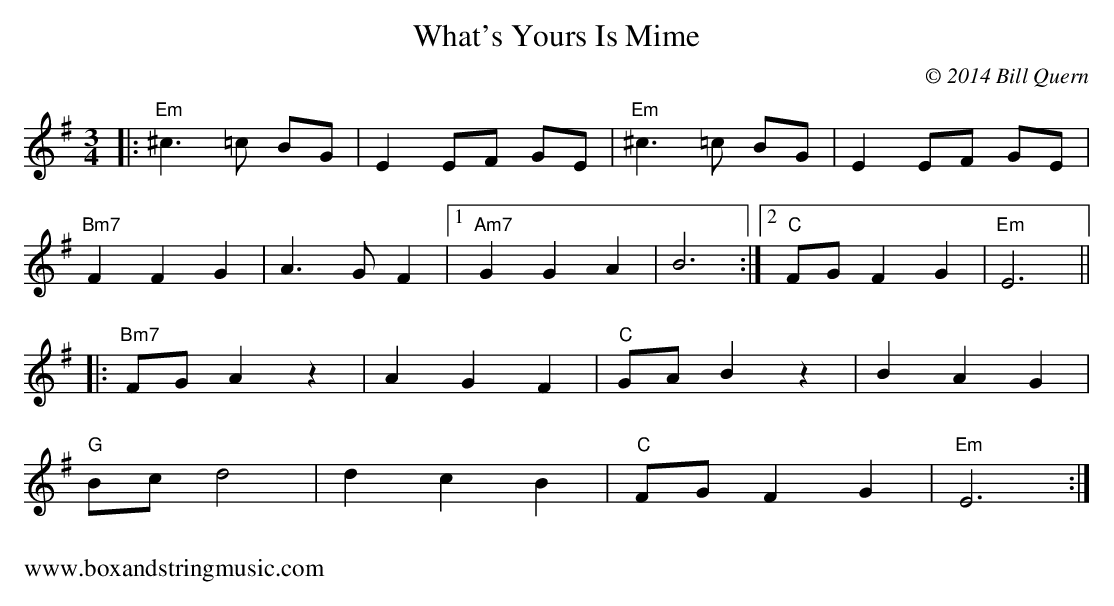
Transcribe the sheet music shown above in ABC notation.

X:1
T:What's Yours Is Mime
C:© 2014 Bill Quern
M:3/4
L:1/8
K:Em
|:"Em" ^c3=c BG|E2EF GE|"Em" ^c3=c BG|E2EF GE|
"Bm7"F2F2G2|A3GF2|1"Am7"G2G2A2|B6:|2"C"FGF2G2|"Em"E6||
|:"Bm7"FGA2z2|A2G2F2|"C"GAB2z2|B2A2G2|
"G"Bcd4|d2c2B2|"C"FGF2G2|"Em"E6:|]
